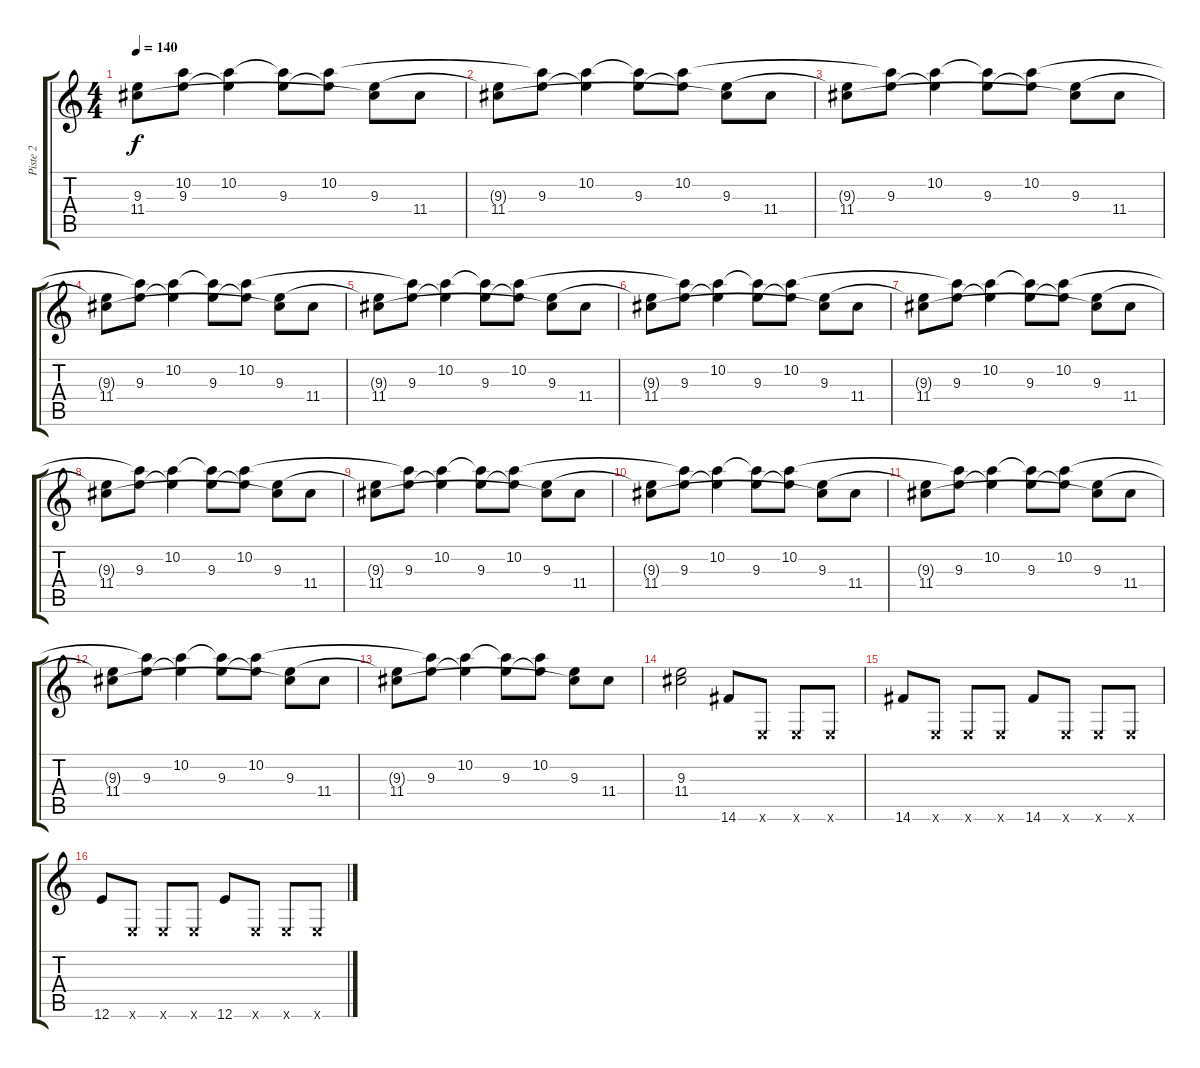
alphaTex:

\track ("Piste 2" "Piste 2") {instrument electricguitarjazz}
\staff {score tabs}
\tuning (E4 B3 G3 D3 A2 E2) {hide}
\ts (4 4)
\tempo 140
\clef g2
\ks c
(9.3{t} 11.4).8{dy f} (10.2{t} 9.3).8 (10.2 9.3{t}).4 (10.2{t} 9.3).8 (10.2 9.3{t}).8 (9.3 11.4{t}).8 11.4.8 |
(9.3{t} 11.4).8{instrument acousticguitarsteel} (10.2{t} 9.3).8 (10.2 9.3{t}).4 (10.2{t} 9.3).8 (10.2 9.3{t}).8 (9.3 11.4{t}).8 11.4.8 |
(9.3{t} 11.4).8 (10.2{t} 9.3).8 (10.2 9.3{t}).4 (10.2{t} 9.3).8 (10.2 9.3{t}).8 (9.3 11.4{t}).8 11.4.8 |
(9.3{t} 11.4).8{instrument acousticguitarsteel} (10.2{t} 9.3).8 (10.2 9.3{t}).4 (10.2{t} 9.3).8 (10.2 9.3{t}).8 (9.3 11.4{t}).8 11.4.8 |
(9.3{t} 11.4).8 (10.2{t} 9.3).8 (10.2 9.3{t}).4 (10.2{t} 9.3).8 (10.2 9.3{t}).8 (9.3 11.4{t}).8 11.4.8 |
(9.3{t} 11.4).8{instrument acousticguitarsteel} (10.2{t} 9.3).8 (10.2 9.3{t}).4 (10.2{t} 9.3).8 (10.2 9.3{t}).8 (9.3 11.4{t}).8 11.4.8 |
(9.3{t} 11.4).8 (10.2{t} 9.3).8 (10.2 9.3{t}).4 (10.2{t} 9.3).8 (10.2 9.3{t}).8 (9.3 11.4{t}).8 11.4.8 |
(9.3{t} 11.4).8{instrument acousticguitarsteel} (10.2{t} 9.3).8 (10.2 9.3{t}).4 (10.2{t} 9.3).8 (10.2 9.3{t}).8 (9.3 11.4{t}).8 11.4.8 |
(9.3{t} 11.4).8 (10.2{t} 9.3).8 (10.2 9.3{t}).4 (10.2{t} 9.3).8 (10.2 9.3{t}).8 (9.3 11.4{t}).8 11.4.8 |
(9.3{t} 11.4).8{instrument acousticguitarsteel} (10.2{t} 9.3).8 (10.2 9.3{t}).4 (10.2{t} 9.3).8 (10.2 9.3{t}).8 (9.3 11.4{t}).8 11.4.8 |
(9.3{t} 11.4).8 (10.2{t} 9.3).8 (10.2 9.3{t}).4 (10.2{t} 9.3).8 (10.2 9.3{t}).8 (9.3 11.4{t}).8 11.4.8 |
(9.3{t} 11.4).8{instrument acousticguitarsteel} (10.2{t} 9.3).8 (10.2 9.3{t}).4 (10.2{t} 9.3).8 (10.2 9.3{t}).8 (9.3 11.4{t}).8 11.4.8 |
(9.3{t} 11.4).8 (10.2{t} 9.3).8 (10.2 9.3{t}).4 (10.2{t} 9.3).8 (10.2 9.3{t}).8 (9.3 11.4{t}).8 11.4.8 |
(9.3 11.4).2{instrument electricguitarjazz} 14.6.8 0.6{x}.8 0.6{x}.8 0.6{x}.8 |
14.6.8 0.6{x}.8 0.6{x}.8 0.6{x}.8 14.6.8 0.6{x}.8 0.6{x}.8 0.6{x}.8 |
12.6.8 0.6{x}.8 0.6{x}.8 0.6{x}.8 12.6.8 0.6{x}.8 0.6{x}.8 0.6{x}.8
